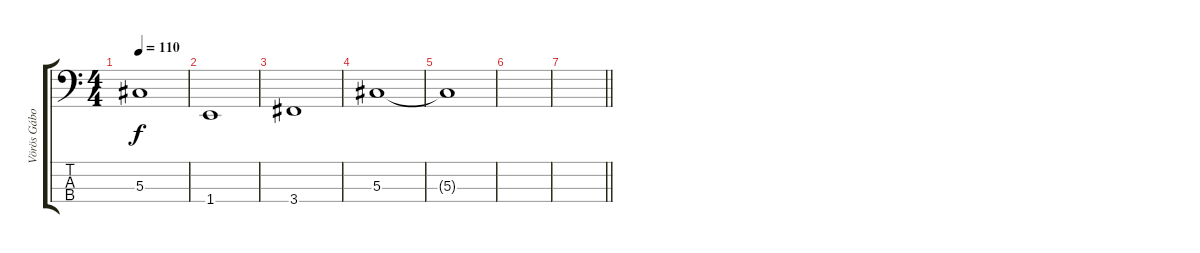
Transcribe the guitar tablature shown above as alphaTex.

\track ("Vörös Gábor (Bassz)" "Vörös Gábo") {instrument fretlessbass}
\staff {score tabs}
\tuning (Gb2 Db2 Ab1 Eb1) {hide}
\ts (4 4)
\tempo 110
\clef f4
\ks c
5.3{t}.1{dy f} |
1.4.1 |
3.4.1 |
5.3.1 |
5.3{t}.1 |
|
\barLineRight lightlight
